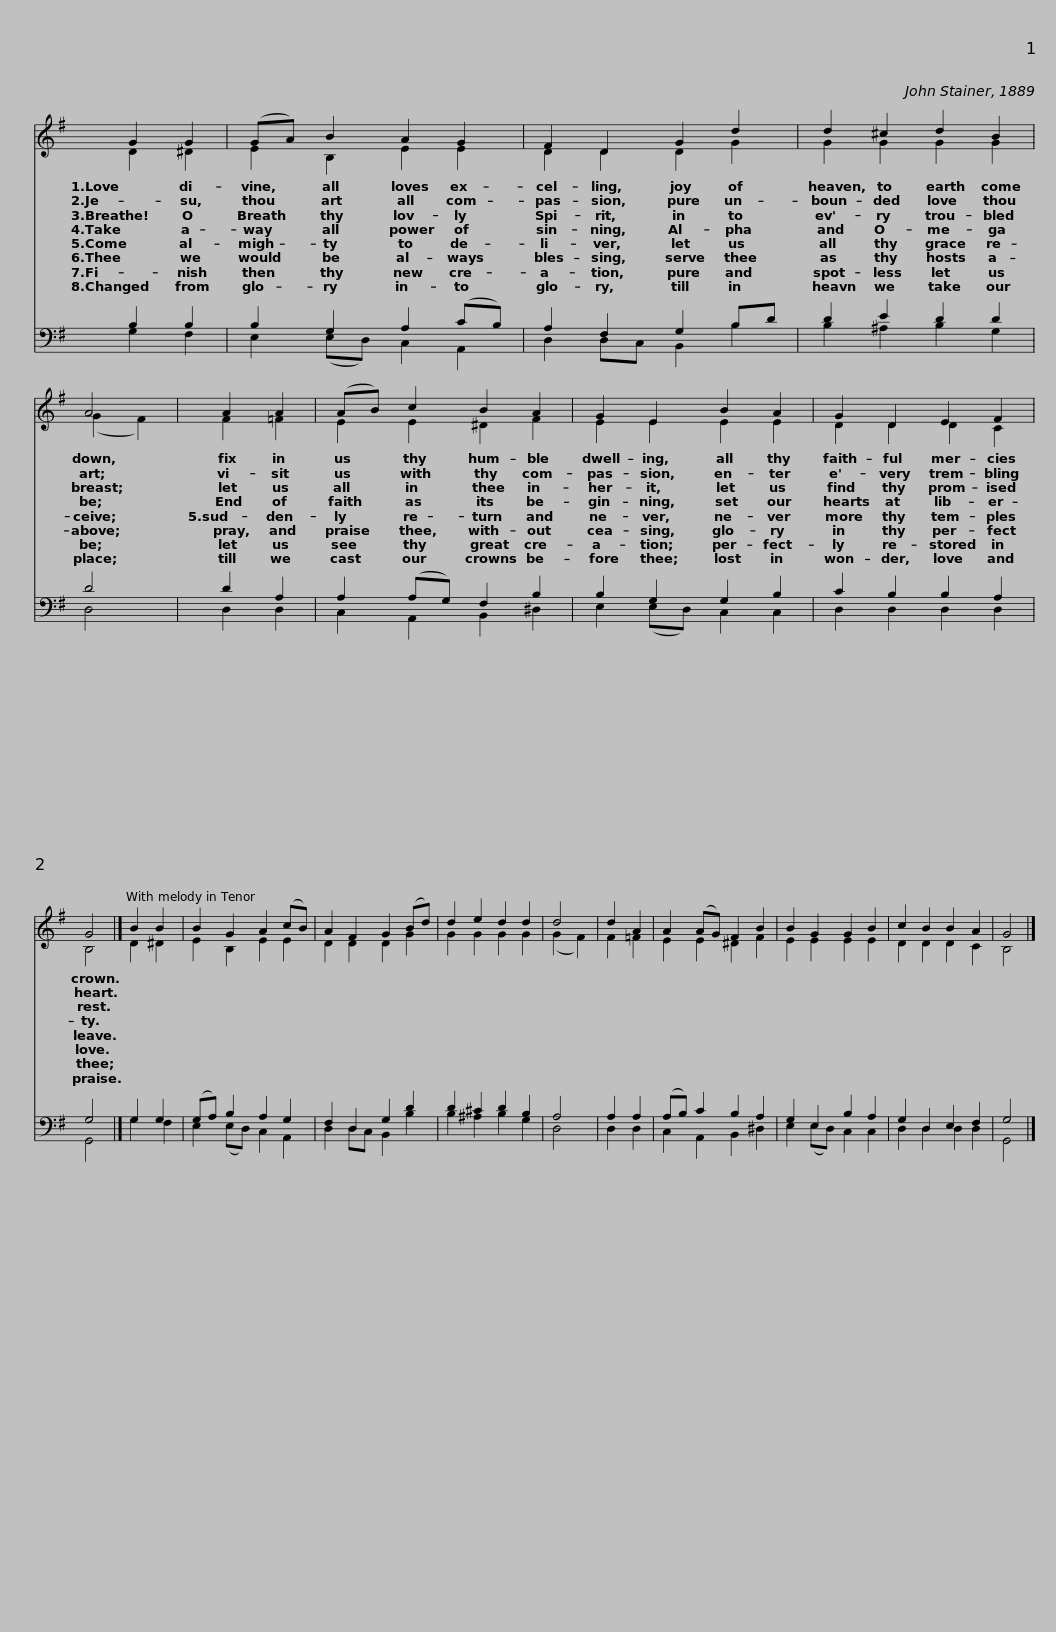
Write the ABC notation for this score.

X:1
%%score ( 1 2 ) ( 3 4 )
L:1/8
M:none
I:linebreak $
K:G
V:1 treble
V:2 treble
V:3 bass
V:4 bass
V:1
 G2 G2 | (GA) B2 A2 G2 | F2 D2 G2 d2 | d2 ^c2 d2 B2 | A4 |$ %5
 A2 A2 | (AB) c2 B2 A2 | G2 E2 B2 A2 | G2 D2 E2 F2 | G4 |]$ %10
 B2 B2 | B2 G2 A2 (cB) | A2 F2 G2 (Bd) | d2 e2 d2 d2 | d4 |$ %15
 d2 A2 | A2 (AG) F2 B2 | B2 G2 G2 B2 | c2 B2 B2 A2 | G4 |] %20
V:2
 D2 ^D2 | E2 B,2 E2 E2 | D2 D2 D2 G2 | G2 G2 G2 G2 | (G2 F2) |$ %5
 F2 =F2 | E2 E2 ^D2 F2 | E2 E2 E2 E2 | D2 D2 D2 C2 | B,4 |]$ %10
 D2 ^D2 | E2 B,2 E2 E2 | D2 D2 D2 G2 | G2 G2 G2 G2 | (G2 F2) |$ %15
 F2 =F2 | E2 E2 ^D2 F2 | E2 E2 E2 E2 | D2 D2 D2 C2 | B,4 |] %20
V:3
 B,2 B,2 | B,2 G,2 A,2 (CB,) | A,2 F,2 G,2 B,D | D2 E2 D2 D2 | D4 |$ %5
 D2 A,2 | A,2 (A,G,) F,2 B,2 | B,2 G,2 G,2 B,2 | C2 B,2 B,2 A,2 | G,4 |]$ %10
 G,2 G,2 | (G,A,) B,2 A,2 G,2 | F,2 D,2 G,2 D2 | D2 ^C2 D2 B,2 | A,4 |$ %15
 A,2 A,2 | (A,B,) C2 B,2 A,2 | G,2 E,2 B,2 A,2 | G,2 D,2 E,2 F,2 | G,4 |] %20
V:4
 G,2 F,2 | E,2 (E,D,) C,2 A,,2 | D,2 D,C, B,,2 B,2 | B,2 ^A,2 B,2 G,2 | D,4 |$ %5
 D,2 D,2 | C,2 A,,2 B,,2 ^D,2 | E,2 (E,D,) C,2 C,2 | D,2 D,2 D,2 D,2 | G,,4 |]$ %10
 G,2 F,2 | E,2 (E,D,) C,2 A,,2 | D,2 D,C, B,,2 B,2 | B,2 ^A,2 B,2 G,2 | D,4 |$ %15
 D,2 D,2 | C,2 A,,2 B,,2 ^D,2 | E,2 (E,D,) C,2 C,2 | D,2 D,2 D,2 D,2 | G,,4 |] %20
